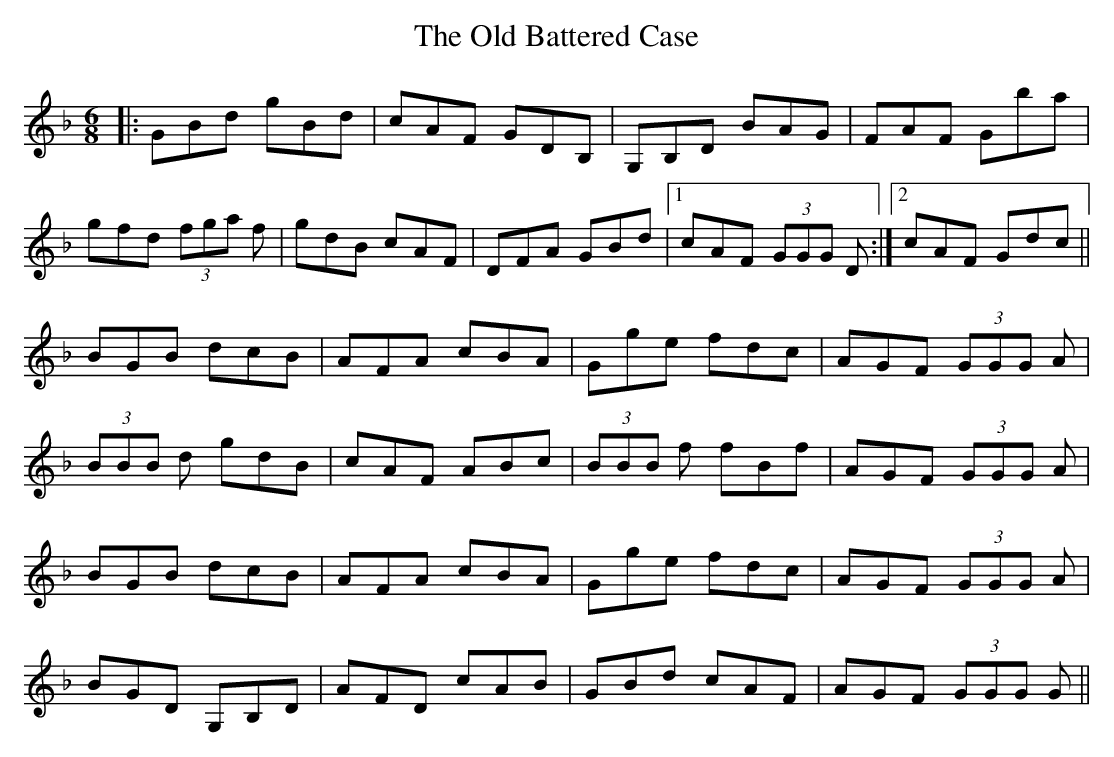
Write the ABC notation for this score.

X:1
T: The Old Battered Case
M: 6/8
L: 1/8
K: Gdor
|:GBd gBd|cAF GDB,|G,B,D BAG|FAF Gba|
gfd (3fga f|gdB cAF|DFA GBd |1 cAF (3GGG D:|2 cAF Gdc||
BGB dcB|AFA cBA|Gge fdc| AGF (3GGG A|
(3BBB d gdB| cAF ABc| (3BBB f fBf| AGF (3GGG A|
BGB dcB|AFA cBA|Gge fdc| AGF (3GGG A|
BGD G,B,D| AFD cAB| GBd cAF| AGF (3GGG G||
